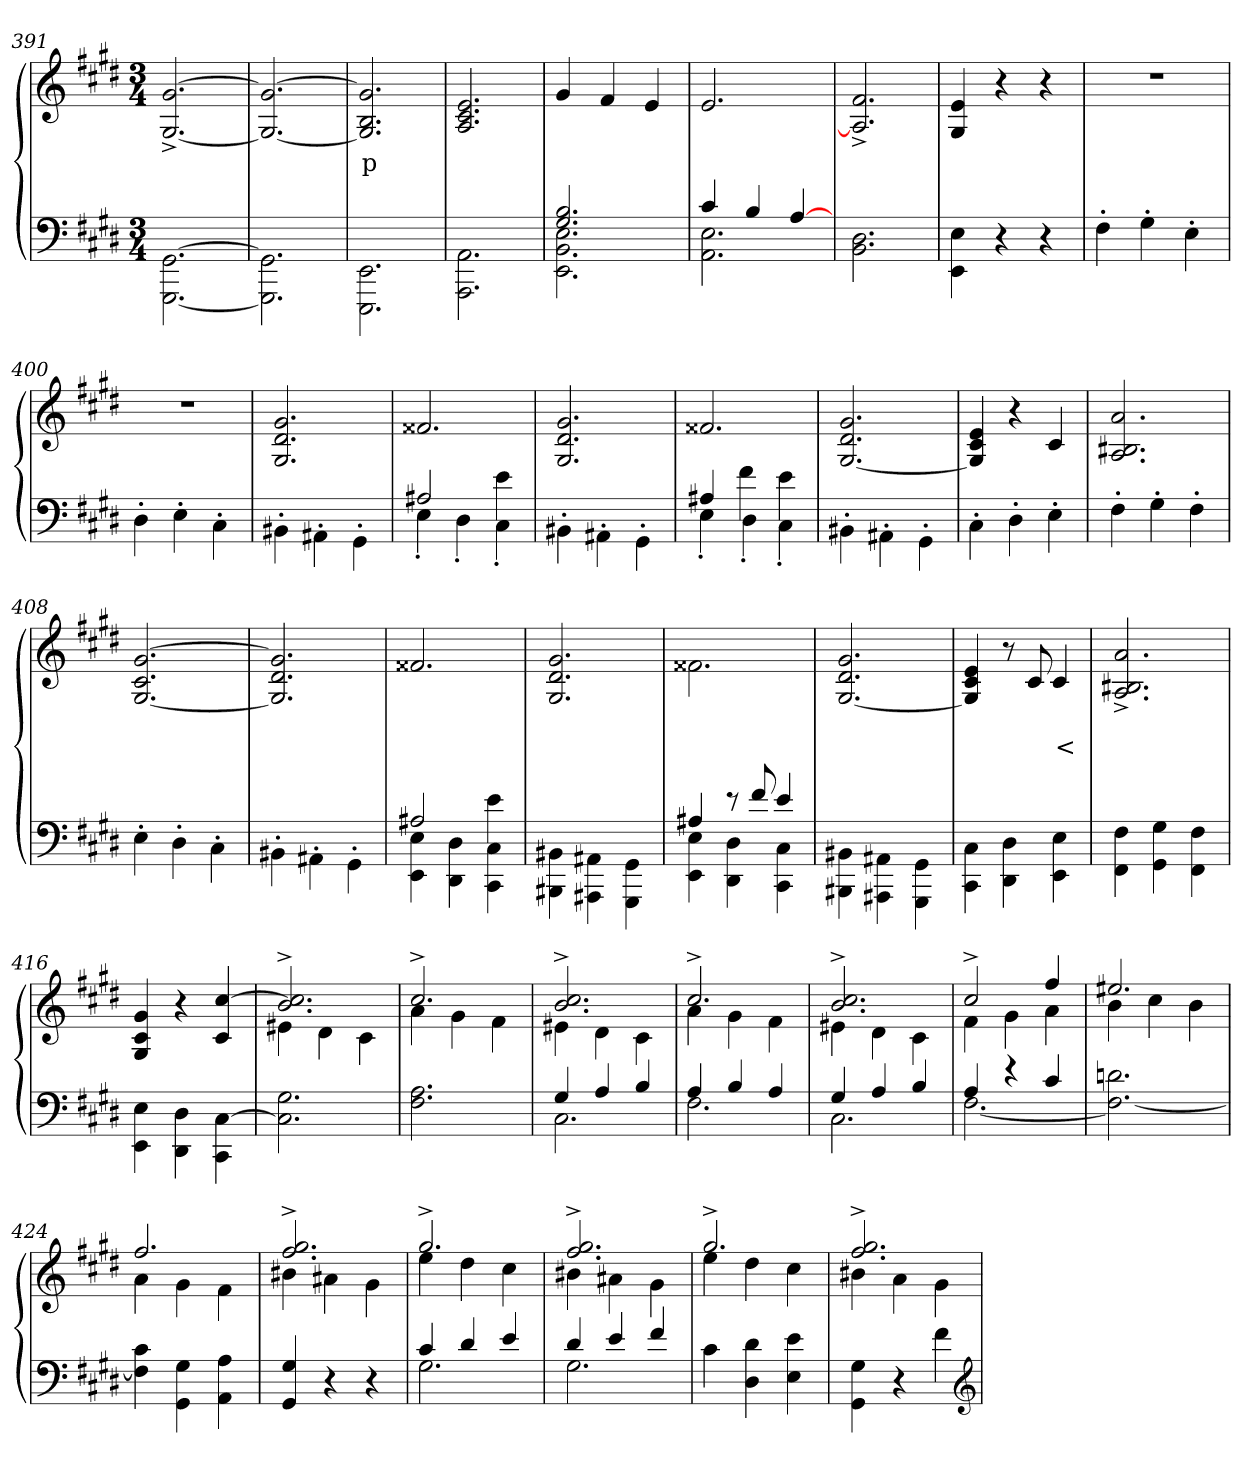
**kern	**kern	**text	**text
*part2	*part1	*part1	*part1
*staff2	*staff1	*staff1	*staff1
*clefF4	*clefG2	*	*
*k[f#c#g#d#]	*k[f#c#g#d#]	*	*
*M3/4	*M3/4	*	*
=391	=391	=391	=391
[2.GG#\ [2.GGG#\	[2.g#^> [2.G#^>	.	.
=392	=392	=392	=392
2.GG#\] 2.GGG#\]	2.g#_ 2.G#_	.	.
=393	=393	=393	=393
2.EE\ 2.EEE\	2.g#] 2.B 2.G#]	p	.
=394	=394	=394	=394
2.AA\ 2.AAA\	2.e 2.c# 2.A	.	.
=395	=395	=395	=395
*^	*	*	*
2.B 2.G#	2.E 2.BB 2.EE	4g#	.	.
.	.	4f#	.	.
.	.	4e	.	.
=396	=396	=396	=396	=396
4c#	2.E 2.AA	2.e	.	.
4B	.	.	.	.
[4A	.	.	.	.
*v	*v	*	*	*
=397	=397	=397	=397
2.D#\ 2.BB\	2.f#^> 2.A]^>	.	.
=398	=398	=398	=398
4E\ 4EE\	4e 4G#	.	.
4r	4r	.	.
4r	4r	.	.
=399	=399	=399	=399
4F#'>	2.r	.	.
4G#'>	.	.	.
4E'>	.	.	.
=400	=400	=400	=400
4D#'>	2.r	.	.
4E'>	.	.	.
4C#'>\	.	.	.
=401	=401	=401	=401
4BB#X'>\	2.g# 2.d# 2.G#	.	.
4AA#X'>\	.	.	.
4GG#'>\	.	.	.
=402	=402	=402	=402
*^	*	*	*
2A#X	4E'>	2.f##X	.	.
.	4D#'>	.	.	.
4e\	4C#'>	.	.	.
*v	*v	*	*	*
=403	=403	=403	=403
4BB#X'>\	2.g# 2.d# 2.G#	.	.
4AA#X'>\	.	.	.
4GG#'>\	.	.	.
=404	=404	=404	=404
*^	*	*	*
4A#X	4E'>	2.f##X	.	.
4f#\	4D#'>	.	.	.
4e\	4C#'>	.	.	.
*v	*v	*	*	*
=405	=405	=405	=405
4BB#X'>\	2.g# 2.d# [2.G#	.	.
4AA#X'>\	.	.	.
4GG#'>\	.	.	.
=406	=406	=406	=406
4C#'>\	4e 4c# 4G#]	.	.
4D#'>	4r	.	.
4E'>	4c#	.	.
=407	=407	=407	=407
4F#'>	2.a 2.B#X 2.A	.	.
4G#'>	.	.	.
4F#'>	.	.	.
=408	=408	=408	=408
4E'>	[2.g# 2.c# [2.G#	.	.
4D#'>	.	.	.
4C#'>\	.	.	.
=409	=409	=409	=409
4BB#X'>\	2.g#] 2.d# 2.G#]	.	.
4AA#X'>\	.	.	.
4GG#'>\	.	.	.
=410	=410	=410	=410
*^	*	*	*
2A#X	4E 4EE	2.f##X	.	.
.	4D# 4DD#	.	.	.
4e\	4C# 4CC#	.	.	.
*v	*v	*	*	*
=411	=411	=411	=411
4BB#X\ 4BBB#X\	2.g# 2.d# 2.G#	.	.
4AA#X\ 4AAA#X\	.	.	.
4GG#\ 4GGG#\	.	.	.
=412	=412	=412	=412
*^	*	*	*
4A#X	4E 4EE	2.f##X\	.	.
8r	4D# 4DD#	.	.	.
8f#	.	.	.	.
4e/	4C# 4CC#	.	.	.
*v	*v	*	*	*
=413	=413	=413	=413
4BB#X\ 4BBB#X\	2.g# 2.d# [2.G#	.	.
4AA#X\ 4AAA#X\	.	.	.
4GG#\ 4GGG#\	.	.	.
=414	=414	=414	=414
4C#\ 4CC#\	4e 4c# 4G#]	.	.
4D#\ 4DD#\	8r	.	.
.	8c#	.	.
4E\ 4EE\	4c#	.	<
=415	=415	=415	=415
4F#\ 4FF#\	2.a^> 2.B#X^> 2.A^>	.	.
4G#\ 4GG#\	.	.	.
4F#\ 4FF#\	.	.	.
=416	=416	=416	=416
4E\ 4EE\	4g# 4c# 4G#	.	.
4D#\ 4DD#\	4r	.	.
[4C#\ 4CC#\	[4cc# 4c#	.	.
=417	=417	=417	=417
*	*^	*	*
2.G# 2.C#]	2.cc#]^> 2.b^>	4e#X	.	.
.	.	4d#	.	.
.	.	4c#	.	.
=418	=418	=418	=418	=418
2.A 2.F#	2.cc#^>	4a	.	.
.	.	4g#	.	.
.	.	4f#	.	.
=419	=419	=419	=419	=419
*^	*	*	*	*
4G#	2.C#	2.cc#^> 2.b^>	4e#X	.	.
4A	.	.	4d#	.	.
4B	.	.	4c#	.	.
=420	=420	=420	=420	=420	=420
4A	2.F#	2.cc#^>	4a	.	.
4B	.	.	4g#	.	.
4A	.	.	4f#	.	.
=421	=421	=421	=421	=421	=421
4G#	2.C#	2.cc#^> 2.b^>	4e#X	.	.
4A	.	.	4d#	.	.
4B	.	.	4c#	.	.
=422	=422	=422	=422	=422	=422
4A	[2.F#	2cc#^>	4f#	.	.
4r	.	.	4g#	.	.
4c#	.	4ff#	4a	.	.
*v	*v	*	*	*	*
=423	=423	=423	=423	=423
2.dn 2.F#_	2.ee#X	4b	.	.
.	.	4cc#	.	.
.	.	4b	.	.
=424	=424	=424	=424	=424
4c# 4F#]	2.ff#	4a	.	.
4G#\ 4GG#\	.	4g#	.	.
4A 4AA	.	4f#	.	.
=425	=425	=425	=425	=425
4G# 4GG#	2.gg#^> 2.ff#^>	4b#X	.	.
4r	.	4a#X	.	.
4r	.	4g#	.	.
=426	=426	=426	=426	=426
*^	*	*	*	*
4c#	2.G#	2.gg#^>	4ee	.	.
4d#	.	.	4dd#	.	.
4e	.	.	4cc#	.	.
=427	=427	=427	=427	=427	=427
4d#	2.G#	2.gg#^> 2.ff#^>	4b#X	.	.
4e	.	.	4a#X	.	.
4f#	.	.	4g#	.	.
*v	*v	*	*	*	*
=428	=428	=428	=428	=428
4c#	2.gg#^>	4ee	.	.
4d# 4D#	.	4dd#	.	.
4e 4E	.	4cc#	.	.
=429	=429	=429	=429	=429
4G#\ 4GG#\	2.gg#^> 2.ff#^>	4b#X	.	.
4r	.	4a	.	.
4f#	.	4g#	.	.
*	*v	*v	*	*
*clefG2	*	*	*
=	=	=	=
*-	*-	*-	*-
